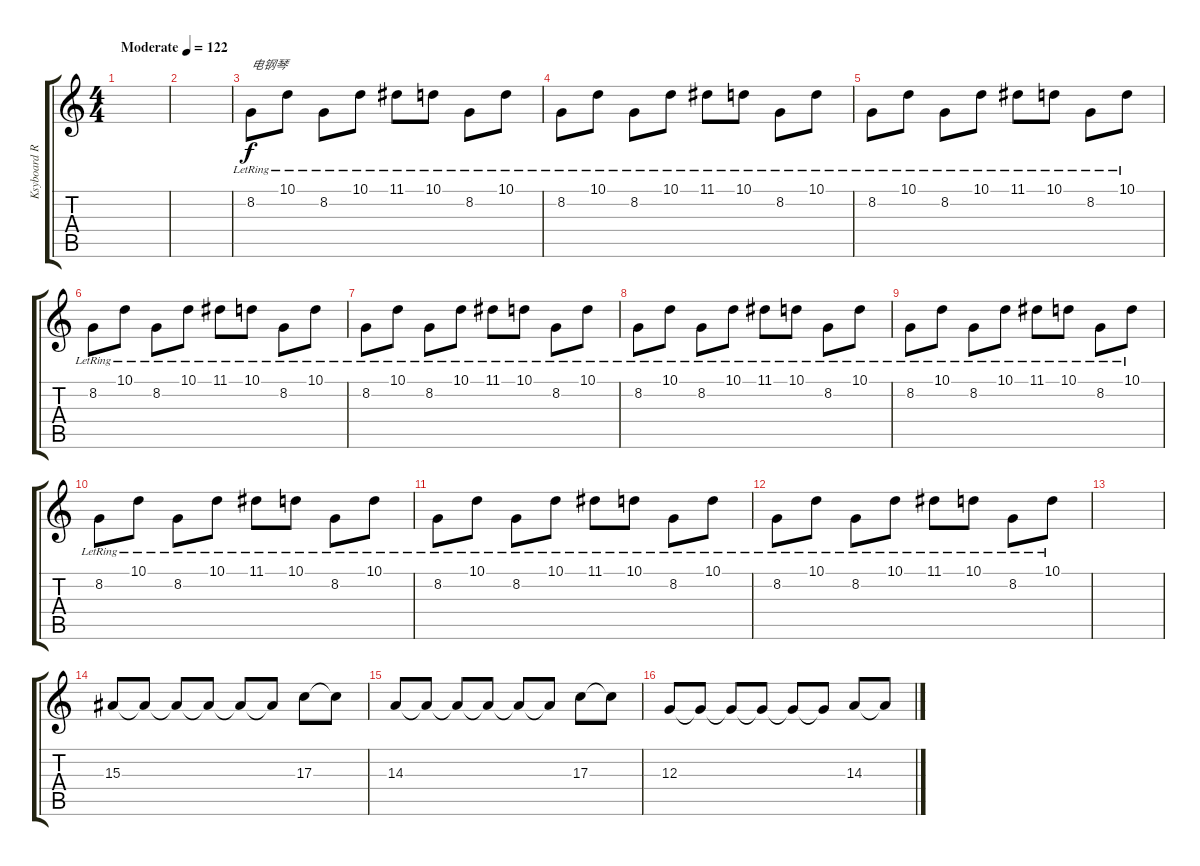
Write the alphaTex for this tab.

\track ("Ksyboard R" "Ksyboard R") {instrument acousticgrandpiano}
\staff {score tabs}
\tuning (E4 B3 G3 D3 A2 E2) {hide}
\ts (4 4)
\tempo (122 "Moderate")
\clef g2
\ks c
|
|
8.2{lr}.8{txt "电钢琴"} 10.1{lr}.8 8.2{lr}.8 10.1{lr}.8 11.1{lr}.8 10.1{lr}.8 8.2{lr}.8 10.1{lr}.8 |
8.2{lr}.8 10.1{lr}.8 8.2{lr}.8 10.1{lr}.8 11.1{lr}.8 10.1{lr}.8 8.2{lr}.8 10.1{lr}.8 |
8.2{lr}.8 10.1{lr}.8 8.2{lr}.8 10.1{lr}.8 11.1{lr}.8 10.1{lr}.8 8.2{lr}.8 10.1{lr}.8 |
8.2{lr}.8 10.1{lr}.8 8.2{lr}.8 10.1{lr}.8 11.1{lr}.8 10.1{lr}.8 8.2{lr}.8 10.1{lr}.8 |
8.2{lr}.8 10.1{lr}.8 8.2{lr}.8 10.1{lr}.8 11.1{lr}.8 10.1{lr}.8 8.2{lr}.8 10.1{lr}.8 |
8.2{lr}.8 10.1{lr}.8 8.2{lr}.8 10.1{lr}.8 11.1{lr}.8 10.1{lr}.8 8.2{lr}.8 10.1{lr}.8 |
8.2{lr}.8 10.1{lr}.8 8.2{lr}.8 10.1{lr}.8 11.1{lr}.8 10.1{lr}.8 8.2{lr}.8 10.1{lr}.8 |
8.2{lr}.8 10.1{lr}.8 8.2{lr}.8 10.1{lr}.8 11.1{lr}.8 10.1{lr}.8 8.2{lr}.8 10.1{lr}.8 |
8.2{lr}.8 10.1{lr}.8 8.2{lr}.8 10.1{lr}.8 11.1{lr}.8 10.1{lr}.8 8.2{lr}.8 10.1{lr}.8 |
8.2{lr}.8 10.1{lr}.8 8.2{lr}.8 10.1{lr}.8 11.1{lr}.8 10.1{lr}.8 8.2{lr}.8 10.1{lr}.8 |
|
15.3.8 15.3{t}.8 15.3{t}.8 15.3{t}.8 15.3{t}.8 15.3{t}.8 17.3.8 17.3{t}.8 |
14.3.8 14.3{t}.8 14.3{t}.8 14.3{t}.8 14.3{t}.8 14.3{t}.8 17.3.8 17.3{t}.8 |
12.3.8 12.3{t}.8 12.3{t}.8 12.3{t}.8 12.3{t}.8 12.3{t}.8 14.3.8 14.3{t}.8
